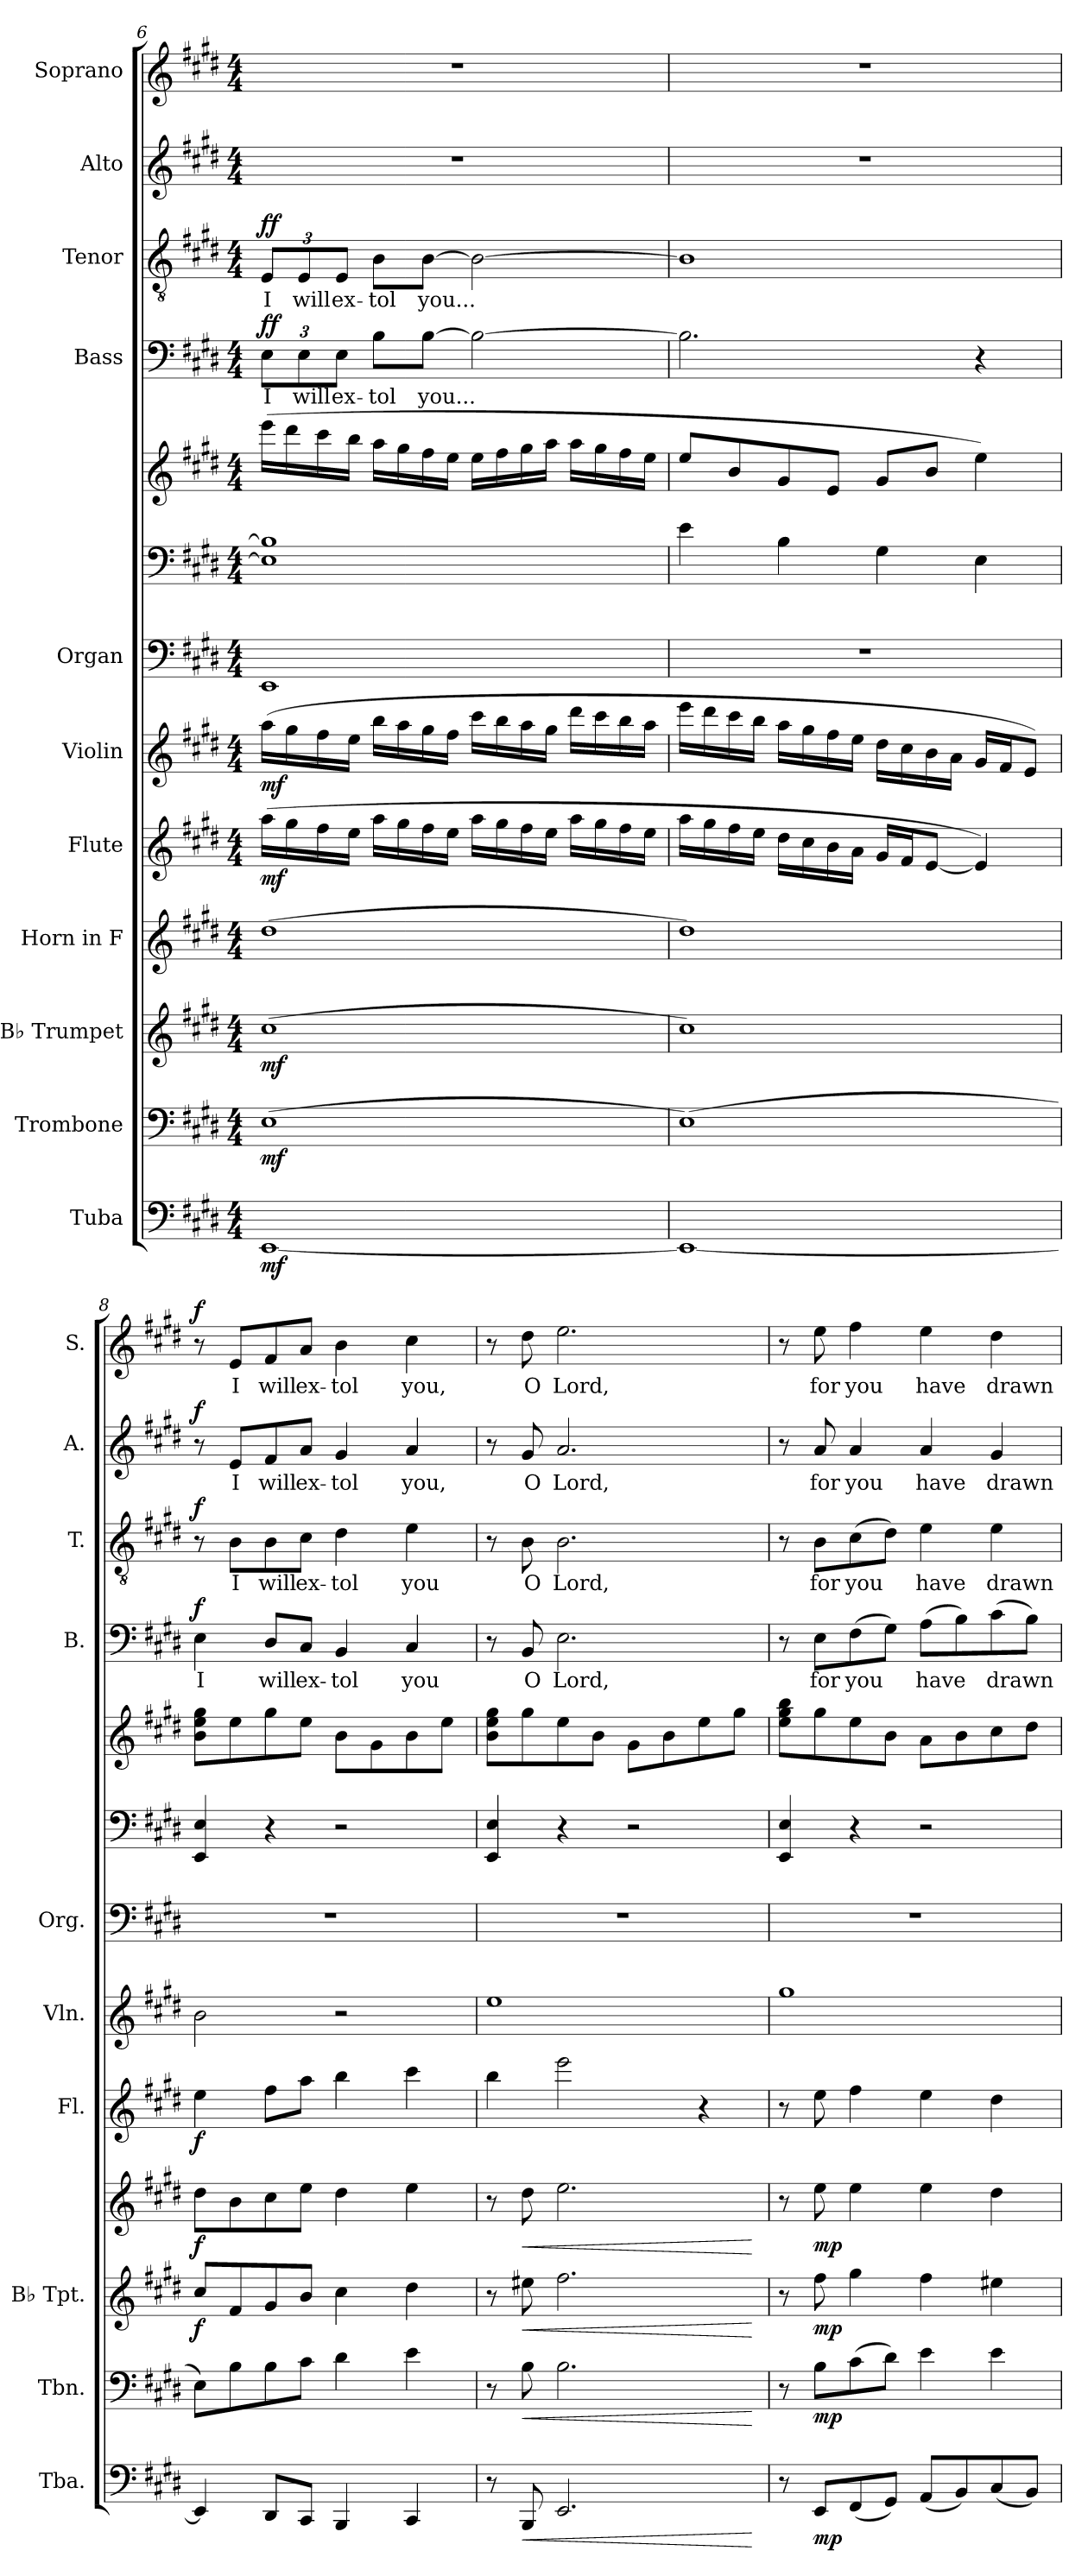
**kern	**dynam	**kern	**dynam	**kern	**dynam	**kern	**dynam	**kern	**dynam	**kern	**dynam	**kern	**kern	**kern	**dynam	**kern	**text	**dynam	**kern	**text	**dynam	**kern	**text	**dynam	**kern	**text	**dynam
*part11	*part11	*part10	*part10	*part9	*part9	*part8	*part8	*part7	*part7	*part6	*part6	*part5	*part5	*part5	*part5	*part4	*part4	*part4	*part3	*part3	*part3	*part2	*part2	*part2	*part1	*part1	*part1
*staff13	*staff13	*staff12	*staff12	*staff11	*staff11	*staff10	*staff10	*staff9	*staff9	*staff8	*staff8	*staff7	*staff6	*staff5	*staff5/6/7	*staff4	*staff4	*staff4	*staff3	*staff3	*staff3	*staff2	*staff2	*staff2	*staff1	*staff1	*staff1
*I"Tuba	*	*I"Trombone	*	*I"B♭ Trumpet	*	*I"Horn in F	*	*I"Flute	*	*I"Violin	*	*I"Organ	*	*	*	*I"Bass	*	*	*I"Tenor	*	*	*I"Alto	*	*	*I"Soprano	*	*
*I'Tba.	*	*I'Tbn.	*	*I'B♭ Tpt.	*	*	*	*I'Fl.	*	*I'Vln.	*	*I'Org.	*	*	*	*I'B.	*	*	*I'T.	*	*	*I'A.	*	*	*I'S.	*	*
*clefF4	*	*clefF4	*	*clefG2	*	*clefG2	*	*clefG2	*	*clefG2	*	*clefF4	*clefF4	*clefG2	*	*clefF4	*	*	*clefGv2	*	*	*clefG2	*	*	*clefG2	*	*
*	*	*	*	*ITrd1c2	*	*ITrd4c7	*	*	*	*	*	*	*	*	*	*	*	*	*	*	*	*	*	*	*	*	*
*k[f#c#g#d#]	*	*k[f#c#g#d#]	*	*k[f#c#]	*	*k[f#c#g#]	*	*k[f#c#g#d#]	*	*k[f#c#g#d#]	*	*k[f#c#g#d#]	*k[f#c#g#d#]	*k[f#c#g#d#]	*	*k[f#c#g#d#]	*	*	*k[f#c#g#d#]	*	*	*k[f#c#g#d#]	*	*	*k[f#c#g#d#]	*	*
*M4/4	*	*M4/4	*	*M4/4	*	*M4/4	*	*M4/4	*	*M4/4	*	*M4/4	*M4/4	*M4/4	*	*M4/4	*	*	*M4/4	*	*	*M4/4	*	*	*M4/4	*	*
*	*	*	*	*	*	*	*	*	*	*	*	*	*	*	*	*Xbrackettup	*	*	*	*	*	*	*	*	*	*	*
=6	=6	=6	=6	=6	=6	=6	=6	=6	=6	=6	=6	=6	=6	=6	=6	=6	=6	=6	=6	=6	=6	=6	=6	=6	=6	=6	=6
!	!	!	!	!	!	!	!	!	!	!	!	!	!	!	!	!	!LO:LY:b	!	!	!	!	!	!	!	!	!	!
*	*	*	*	*	*	*	*	*	*	*	*	*	*	*	*	*	*	*	*Xbrackettup	*	*	*	*	*	*	*	*
!	!LO:DY:b	!	!LO:DY:b	!	!LO:DY:b	!	!	!	!LO:DY:b	!	!LO:DY:b	!	!	!	!LO:DY:b=3	!	!	!	!	!LO:LY:b	!	!	!	!	!	!	!
!	!	!	!	!	!	!	!	!	!	!	!	!	!	!	!LO:DY:n=1:b=2	!	!	!	!	!	!	!	!	!	!	!	!
!	!	!	!	!	!	!	!	!	!	!	!	!	!	!	!LO:DY:n=2:b	!	!	!LO:DY:b	!	!	!LO:DY:b	!	!	!	!	!	!
[1EE	mf	(>1E	mf	(>1b	mf	(>1g#	.	(>16aa\LL	mf	(>16aa\LL	mf	1EE	1E] 1B]	(>16eee\LL	mf mf mf	12E\L	I	ff	12E/L	I	ff	1r	.	.	1r	.	.
.	.	.	.	.	.	.	.	16gg#\	.	16gg#\	.	.	.	16ddd#\	.	.	.	.	.	.	.	.	.	.	.	.	.
!	!	!	!	!	!	!	!	!	!	!	!	!	!	!	!	!	!LO:LY:b	!	!	!LO:LY:b	!	!	!	!	!	!	!
.	.	.	.	.	.	.	.	.	.	.	.	.	.	.	.	12E\	will	.	12E/	will	.	.	.	.	.	.	.
.	.	.	.	.	.	.	.	16ff#\	.	16ff#\	.	.	.	16ccc#\	.	.	.	.	.	.	.	.	.	.	.	.	.
!	!	!	!	!	!	!	!	!	!	!	!	!	!	!	!	!	!LO:LY:b	!	!	!LO:LY:b	!	!	!	!	!	!	!
.	.	.	.	.	.	.	.	.	.	.	.	.	.	.	.	12E\J	ex-	.	12E/J	ex-	.	.	.	.	.	.	.
.	.	.	.	.	.	.	.	16ee\JJ	.	16ee\JJ	.	.	.	16bb\JJ	.	.	.	.	.	.	.	.	.	.	.	.	.
!	!	!	!	!	!	!	!	!	!	!	!	!	!	!	!	!	!LO:LY:b	!	!	!LO:LY:b	!	!	!	!	!	!	!
.	.	.	.	.	.	.	.	16aa\LL	.	16bb\LL	.	.	.	16aa\LL	.	8B\L	-tol	.	8B\L	-tol	.	.	.	.	.	.	.
.	.	.	.	.	.	.	.	16gg#\	.	16aa\	.	.	.	16gg#\	.	.	.	.	.	.	.	.	.	.	.	.	.
!	!	!	!	!	!	!	!	!	!	!	!	!	!	!	!	!	!LO:LY:b	!	!	!LO:LY:b	!	!	!	!	!	!	!
.	.	.	.	.	.	.	.	16ff#\	.	16gg#\	.	.	.	16ff#\	.	[8B\J	you...	.	[8B\J	you...	.	.	.	.	.	.	.
.	.	.	.	.	.	.	.	16ee\JJ	.	16ff#\JJ	.	.	.	16ee\JJ	.	.	.	.	.	.	.	.	.	.	.	.	.
.	.	.	.	.	.	.	.	16aa\LL	.	16ccc#\LL	.	.	.	16ee\LL	.	2B\_	.	.	2B\_	.	.	.	.	.	.	.	.
.	.	.	.	.	.	.	.	16gg#\	.	16bb\	.	.	.	16ff#\	.	.	.	.	.	.	.	.	.	.	.	.	.
.	.	.	.	.	.	.	.	16ff#\	.	16aa\	.	.	.	16gg#\	.	.	.	.	.	.	.	.	.	.	.	.	.
.	.	.	.	.	.	.	.	16ee\JJ	.	16gg#\JJ	.	.	.	16aa\JJ	.	.	.	.	.	.	.	.	.	.	.	.	.
.	.	.	.	.	.	.	.	16aa\LL	.	16ddd#\LL	.	.	.	16aa\LL	.	.	.	.	.	.	.	.	.	.	.	.	.
.	.	.	.	.	.	.	.	16gg#\	.	16ccc#\	.	.	.	16gg#\	.	.	.	.	.	.	.	.	.	.	.	.	.
.	.	.	.	.	.	.	.	16ff#\	.	16bb\	.	.	.	16ff#\	.	.	.	.	.	.	.	.	.	.	.	.	.
.	.	.	.	.	.	.	.	16ee\JJ	.	16aa\JJ	.	.	.	16ee\JJ	.	.	.	.	.	.	.	.	.	.	.	.	.
!!LO:PB:g=z
=7	=7	=7	=7	=7	=7	=7	=7	=7	=7	=7	=7	=7	=7	=7	=7	=7	=7	=7	=7	=7	=7	=7	=7	=7	=7	=7	=7
1EE_	.	(>1E)	.	1b)	.	1g#)	.	16aa\LL	.	16eee\LL	.	1r	4e\	8ee/L	.	2.B\]	.	.	1B]	.	.	1r	.	.	1r	.	.
.	.	.	.	.	.	.	.	16gg#\	.	16ddd#\	.	.	.	.	.	.	.	.	.	.	.	.	.	.	.	.	.
.	.	.	.	.	.	.	.	16ff#\	.	16ccc#\	.	.	.	8b/	.	.	.	.	.	.	.	.	.	.	.	.	.
.	.	.	.	.	.	.	.	16ee\JJ	.	16bb\JJ	.	.	.	.	.	.	.	.	.	.	.	.	.	.	.	.	.
.	.	.	.	.	.	.	.	16dd#\LL	.	16aa\LL	.	.	4B\	8g#/	.	.	.	.	.	.	.	.	.	.	.	.	.
.	.	.	.	.	.	.	.	16cc#\	.	16gg#\	.	.	.	.	.	.	.	.	.	.	.	.	.	.	.	.	.
.	.	.	.	.	.	.	.	16b\	.	16ff#\	.	.	.	8e/J	.	.	.	.	.	.	.	.	.	.	.	.	.
.	.	.	.	.	.	.	.	16a\JJ	.	16ee\JJ	.	.	.	.	.	.	.	.	.	.	.	.	.	.	.	.	.
.	.	.	.	.	.	.	.	16g#/LL	.	16dd#\LL	.	.	4G#\	8g#/L	.	.	.	.	.	.	.	.	.	.	.	.	.
.	.	.	.	.	.	.	.	16f#/J	.	16cc#\	.	.	.	.	.	.	.	.	.	.	.	.	.	.	.	.	.
.	.	.	.	.	.	.	.	[8e/J	.	16b\	.	.	.	8b/J	.	.	.	.	.	.	.	.	.	.	.	.	.
.	.	.	.	.	.	.	.	.	.	16a\JJ	.	.	.	.	.	.	.	.	.	.	.	.	.	.	.	.	.
.	.	.	.	.	.	.	.	4e/])	.	16g#/LL	.	.	4E\	4ee\)	.	4r	.	.	.	.	.	.	.	.	.	.	.
.	.	.	.	.	.	.	.	.	.	16f#/J	.	.	.	.	.	.	.	.	.	.	.	.	.	.	.	.	.
.	.	.	.	.	.	.	.	.	.	8e/J)	.	.	.	.	.	.	.	.	.	.	.	.	.	.	.	.	.
=8	=8	=8	=8	=8	=8	=8	=8	=8	=8	=8	=8	=8	=8	=8	=8	=8	=8	=8	=8	=8	=8	=8	=8	=8	=8	=8	=8
!	!	!	!	!	!LO:DY:b	!	!LO:DY:b	!	!LO:DY:b	!	!	!	!	!	!	!	!LO:LY:b	!LO:DY:b	!	!	!LO:DY:b	!	!	!LO:DY:b	!	!	!LO:DY:b
4EE/]	.	8E\L)	.	8b/L	f	8g#\L	f	4ee\	f	2b\	.	1r	4EE/ 4E/	8b\ 8ee\ 8gg#\L	.	4E\	I	f	8r	.	f	8r	.	f	8r	.	f
!	!	!	!	!	!	!	!	!	!	!	!	!	!	!	!	!	!	!	!	!LO:LY:b	!	!	!LO:LY:b	!	!	!LO:LY:b	!
.	.	8B\	.	8e/	.	8e\	.	.	.	.	.	.	.	8ee\	.	.	.	.	8B\L	I	.	8e/L	I	.	8e/L	I	.
!	!	!	!	!	!	!	!	!	!	!	!	!	!	!	!	!	!LO:LY:b	!	!	!LO:LY:b	!	!	!LO:LY:b	!	!	!LO:LY:b	!
8DD#/L	.	8B\	.	8f#/	.	8f#\	.	8ff#\L	.	.	.	.	4r	8gg#\	.	8D#/L	will	.	8B\	will	.	8f#/	will	.	8f#/	will	.
!	!	!	!	!	!	!	!	!	!	!	!	!	!	!	!	!	!LO:LY:b	!	!	!LO:LY:b	!	!	!LO:LY:b	!	!	!LO:LY:b	!
8CC#/J	.	8c#\J	.	8a/J	.	8a\J	.	8aa\J	.	.	.	.	.	8ee\J	.	8C#/J	ex-	.	8c#\J	ex-	.	8a/J	ex-	.	8a/J	ex-	.
!	!	!	!	!	!	!	!	!	!	!	!	!	!	!	!	!	!LO:LY:b	!	!	!LO:LY:b	!	!	!LO:LY:b	!	!	!LO:LY:b	!
4BBB/	.	4d#\	.	4b\	.	4g#\	.	4bb\	.	2r	.	.	2r	8b\L	.	4BB/	-tol	.	4d#\	-tol	.	4g#/	-tol	.	4b\	-tol	.
.	.	.	.	.	.	.	.	.	.	.	.	.	.	8g#\	.	.	.	.	.	.	.	.	.	.	.	.	.
!	!	!	!	!	!	!	!	!	!	!	!	!	!	!	!	!	!LO:LY:b	!	!	!LO:LY:b	!	!	!LO:LY:b	!	!	!LO:LY:b	!
4CC#/	.	4e\	.	4cc#\	.	4a\	.	4ccc#\	.	.	.	.	.	8b\	.	4C#/	you	.	4e\	you	.	4a/	you,	.	4cc#\	you,	.
.	.	.	.	.	.	.	.	.	.	.	.	.	.	8ee\J	.	.	.	.	.	.	.	.	.	.	.	.	.
=9	=9	=9	=9	=9	=9	=9	=9	=9	=9	=9	=9	=9	=9	=9	=9	=9	=9	=9	=9	=9	=9	=9	=9	=9	=9	=9	=9
8r	.	8r	.	8r	.	8r	.	4bb\	.	1ee	.	1r	4EE/ 4E/	8b\ 8ee\ 8gg#\L	.	8r	.	.	8r	.	.	8r	.	.	8r	.	.
!	!LO:HP:b	!	!LO:HP:b	!	!LO:HP:b	!	!LO:HP:b	!	!	!	!	!	!	!	!	!	!LO:LY:b	!	!	!LO:LY:b	!	!	!LO:LY:b	!	!	!LO:LY:b	!
8BBB/	<	8B\	<	8dd#X\	<	8g#\	<	.	.	.	.	.	.	8gg#\	.	8BB/	O	.	8B\	O	.	8g#/	O	.	8dd#\	O	.
!	!	!	!	!	!	!	!	!	!	!	!	!	!	!	!	!	!LO:LY:b	!	!	!LO:LY:b	!	!	!LO:LY:b	!	!	!LO:LY:b	!
2.EE/	.	2.B\	.	2.ee\	.	2.a\	.	2eee\	.	.	.	.	4r	8ee\	.	2.E\	Lord,	.	2.B\	Lord,	.	2.a/	Lord,	.	2.ee\	Lord,	.
.	.	.	.	.	.	.	.	.	.	.	.	.	.	8b\J	.	.	.	.	.	.	.	.	.	.	.	.	.
.	.	.	.	.	.	.	.	.	.	.	.	.	2r	8g#\L	.	.	.	.	.	.	.	.	.	.	.	.	.
.	.	.	.	.	.	.	.	.	.	.	.	.	.	8b\	.	.	.	.	.	.	.	.	.	.	.	.	.
.	.	.	.	.	.	.	.	4r	.	.	.	.	.	8ee\	.	.	.	.	.	.	.	.	.	.	.	.	.
.	.	.	.	.	.	.	.	.	.	.	.	.	.	8gg#\J	.	.	.	.	.	.	.	.	.	.	.	.	.
.	[	.	[	.	[	.	[	.	.	.	.	.	.	.	.	.	.	.	.	.	.	.	.	.	.	.	.
!!LO:PB:g=z
=10	=10	=10	=10	=10	=10	=10	=10	=10	=10	=10	=10	=10	=10	=10	=10	=10	=10	=10	=10	=10	=10	=10	=10	=10	=10	=10	=10
8r	.	8r	.	8r	.	8r	.	8r	.	1gg#	.	1r	4EE/ 4E/	8ee\ 8gg#\ 8bb\L	.	8r	.	.	8r	.	.	8r	.	.	8r	.	.
!	!LO:DY:b	!	!LO:DY:b	!	!LO:DY:b	!	!LO:DY:b	!	!	!	!	!	!	!	!	!	!LO:LY:b	!	!	!LO:LY:b	!	!	!LO:LY:b	!	!	!LO:LY:b	!
8EE/L	mp	8B\L	mp	8ee\	mp	8a\	mp	8ee\	.	.	.	.	.	8gg#\	.	8E\L	for	.	8B\L	for	.	8a/	for	.	8ee\	for	.
!	!	!	!	!	!	!	!	!	!	!	!	!	!	!	!	!	!LO:LY:b	!	!	!LO:LY:b	!	!	!LO:LY:b	!	!	!LO:LY:b	!
(<8FF#/	.	(>8c#\	.	4ff#\	.	4a\	.	4ff#\	.	.	.	.	4r	8ee\	.	(>8F#\	you	.	(>8c#\	you	.	4a/	you	.	4ff#\	you	.
8GG#/J)	.	8d#\J)	.	.	.	.	.	.	.	.	.	.	.	8b\J	.	8G#\J)	.	.	8d#\J)	.	.	.	.	.	.	.	.
!	!	!	!	!	!	!	!	!	!	!	!	!	!	!	!	!	!LO:LY:b	!	!	!LO:LY:b	!	!	!LO:LY:b	!	!	!LO:LY:b	!
(<8AA/L	.	4e\	.	4ee\	.	4a\	.	4ee\	.	.	.	.	2r	8a\L	.	(>8A\L	have	.	4e\	have	.	4a/	have	.	4ee\	have	.
8BB/)	.	.	.	.	.	.	.	.	.	.	.	.	.	8b\	.	8B\)	.	.	.	.	.	.	.	.	.	.	.
!	!	!	!	!	!	!	!	!	!	!	!	!	!	!	!	!	!LO:LY:b	!	!	!LO:LY:b	!	!	!LO:LY:b	!	!	!LO:LY:b	!
(<8C#/	.	4e\	.	4dd#X\	.	4g#\	.	4dd#\	.	.	.	.	.	8cc#\	.	(>8c#\	drawn	.	4e\	drawn	.	4g#/	drawn	.	4dd#\	drawn	.
8BB/J)	.	.	.	.	.	.	.	.	.	.	.	.	.	8dd#\J	.	8B\J)	.	.	.	.	.	.	.	.	.	.	.
=	=	=	=	=	=	=	=	=	=	=	=	=	=	=	=	=	=	=	=	=	=	=	=	=	=	=	=
*-	*-	*-	*-	*-	*-	*-	*-	*-	*-	*-	*-	*-	*-	*-	*-	*-	*-	*-	*-	*-	*-	*-	*-	*-	*-	*-	*-
